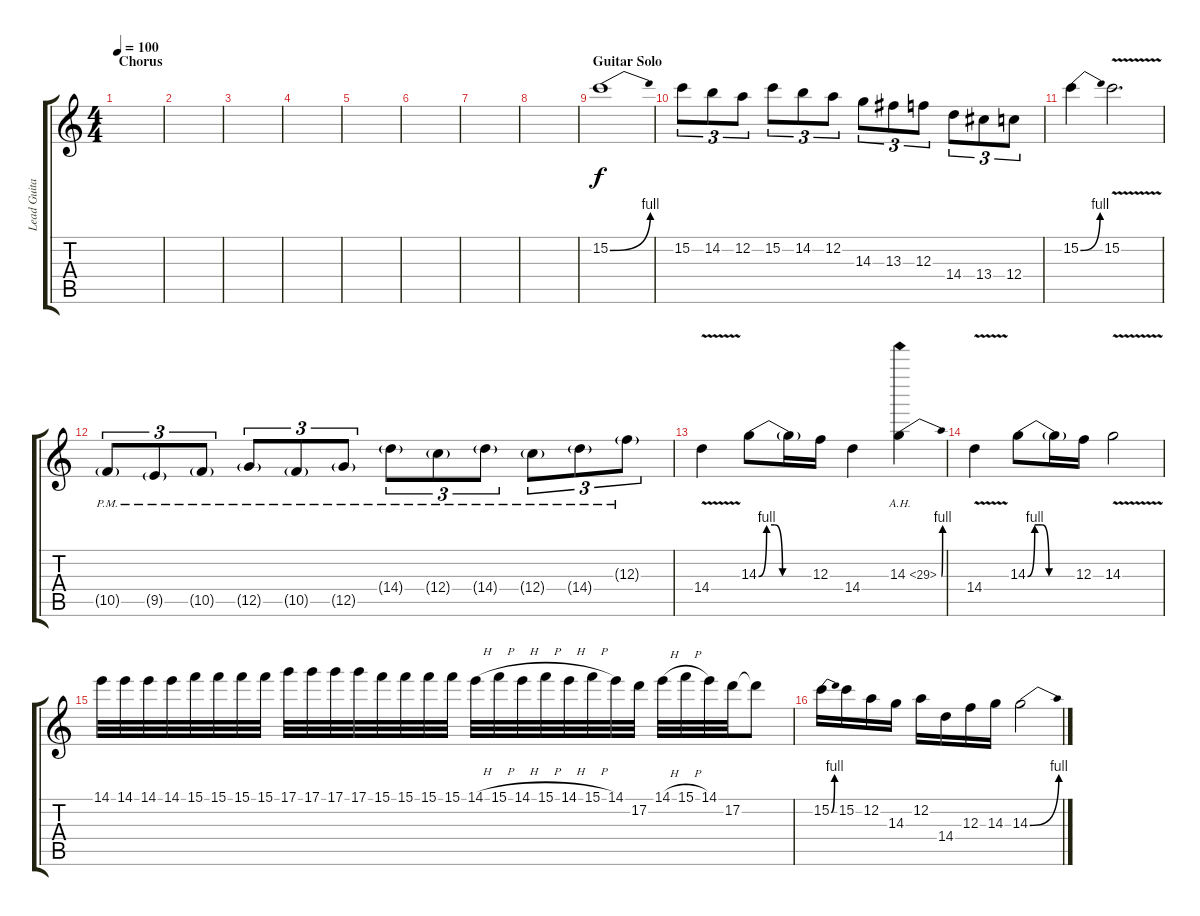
\track ("Lead Guitar - Mick" "Lead Guita") {instrument distortionguitar}
\staff {score tabs}
\tuning (D4 A3 F3 C3 G2 D2) {hide}
\ts (4 4)
\section ("" "Chorus")
\tempo 100
\clef g2
\ks c
|
|
|
|
|
|
|
|
\section ("" "Guitar Solo")
15.2{be (bend 0 0 60 4)}.1 |
15.2.8{tu (3 2)} 14.2.8{tu (3 2)} 12.2.8{tu (3 2)} 15.2.8{tu (3 2)} 14.2.8{tu (3 2)} 12.2.8{tu (3 2)} 14.3.8{tu (3 2)} 13.3.8{tu (3 2)} 12.3.8{tu (3 2)} 14.4.8{tu (3 2)} 13.4.8{tu (3 2)} 12.4.8{tu (3 2)} |
15.2{be (bend 0 0 60 4)}.4 15.2{v}.2{d} |
10.5{g pm}.8{tu (3 2)} 9.5{g pm}.8{tu (3 2)} 10.5{g pm}.8{tu (3 2)} 12.5{g pm}.8{tu (3 2)} 10.5{g pm}.8{tu (3 2)} 12.5{g pm}.8{tu (3 2)} 14.4{g pm}.8{tu (3 2)} 12.4{g pm}.8{tu (3 2)} 14.4{g pm}.8{tu (3 2)} 12.4{g pm}.8{tu (3 2)} 14.4{g pm}.8{tu (3 2)} 12.3{g pm}.8{tu (3 2)} |
14.4{v}.4 14.3{be (custom 0 0 15 4 30 4 45 0 60 0)}.8 14.3{be (hold 0 0 60 0) t}.16 12.3.16 14.4.4 14.3{be (bend 0 0 60 4) ah 15}.4 |
14.4{v}.4 14.3{be (custom 0 0 15 4 30 4 45 0 60 0)}.8 14.3{be (hold 0 0 60 0) t}.16 12.3.16 14.3{v}.2 |
14.1.32 14.1.32 14.1.32 14.1.32 15.1.32 15.1.32 15.1.32 15.1.32 17.1.32 17.1.32 17.1.32 17.1.32 15.1.32 15.1.32 15.1.32 15.1.32 14.1{h}.32 15.1{h}.32 14.1{h}.32 15.1{h}.32 14.1{h}.32 15.1{h}.32 14.1.32 17.2.32 14.1{h}.32 15.1{h}.32 14.1.32 17.2.32 17.2{t}.8 |
15.2{be (bend 0 0 60 4)}.16 15.2.16 12.2.16 14.3.16 12.2.16 14.4.16 12.3.16 14.3.16 14.3{be (bend 0 0 60 4)}.2
